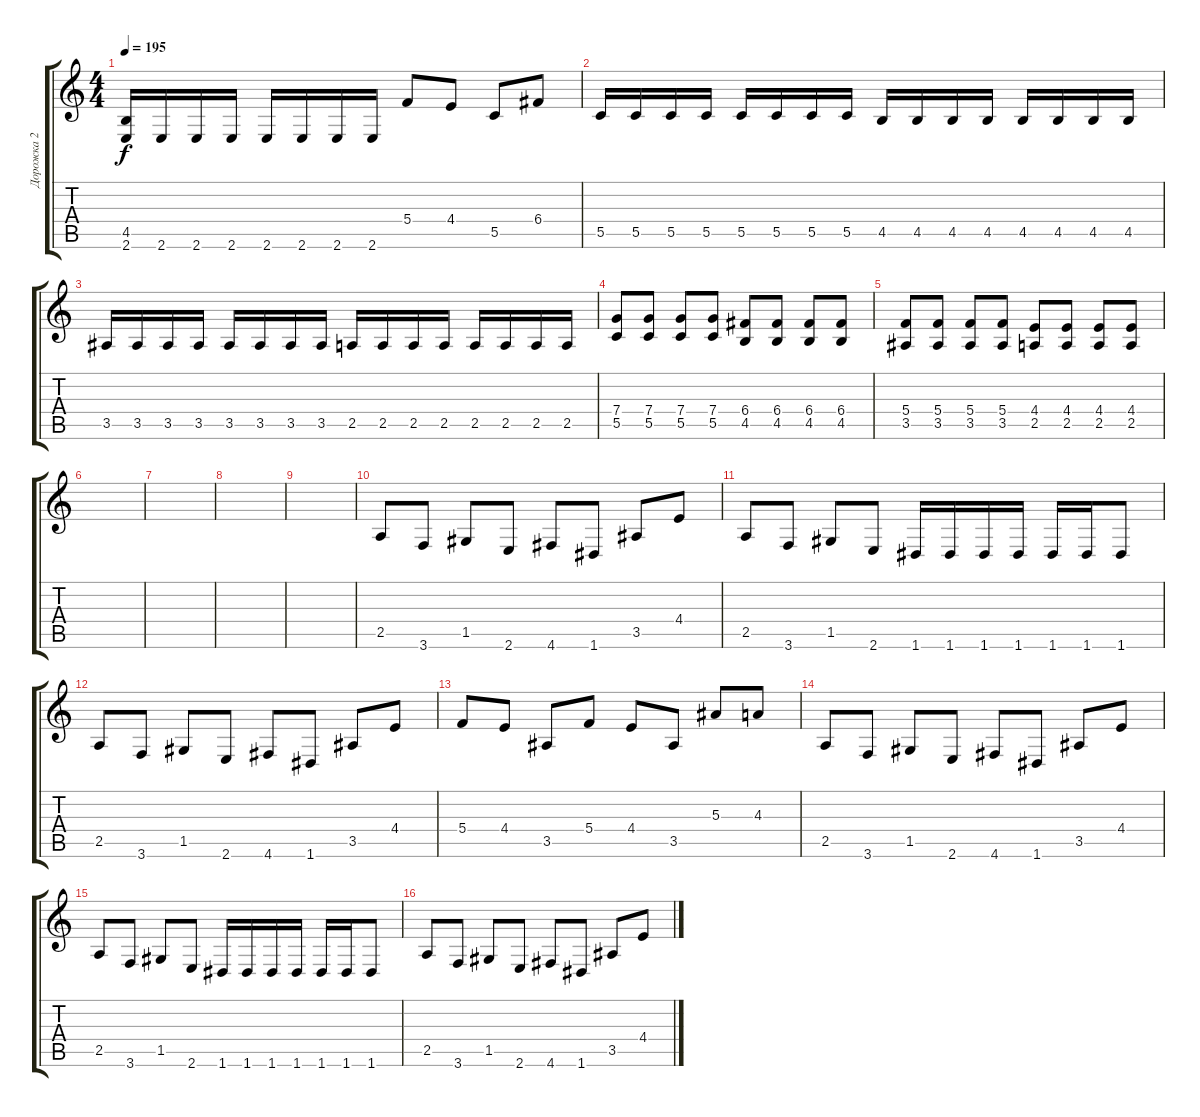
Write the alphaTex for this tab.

\track ("Дорожка 2" "Дорожка 2") {instrument distortionguitar}
\staff {score tabs}
\tuning (D4 A3 F3 C3 G2 D2) {hide}
\ts (4 4)
\tempo 195
\clef g2
\ks c
(4.5 2.6).16{dy f} 2.6.16 2.6.16 2.6.16 2.6.16 2.6.16 2.6.16 2.6.16 5.4.8 4.4.8 5.5.8 6.4.8 |
5.5.16 5.5.16 5.5.16 5.5.16 5.5.16 5.5.16 5.5.16 5.5.16 4.5.16 4.5.16 4.5.16 4.5.16 4.5.16 4.5.16 4.5.16 4.5.16 |
3.5.16 3.5.16 3.5.16 3.5.16 3.5.16 3.5.16 3.5.16 3.5.16 2.5.16 2.5.16 2.5.16 2.5.16 2.5.16 2.5.16 2.5.16 2.5.16 |
(7.4 5.5).8 (7.4 5.5).8 (7.4 5.5).8 (7.4 5.5).8 (6.4 4.5).8 (6.4 4.5).8 (6.4 4.5).8 (6.4 4.5).8 |
(5.4 3.5).8 (5.4 3.5).8 (5.4 3.5).8 (5.4 3.5).8 (4.4 2.5).8 (4.4 2.5).8 (4.4 2.5).8 (4.4 2.5).8 |
|
|
|
|
2.5.8 3.6.8 1.5.8 2.6.8 4.6.8 1.6.8 3.5.8 4.4.8 |
2.5.8 3.6.8 1.5.8 2.6.8 1.6.16 1.6.16 1.6.16 1.6.16 1.6.16 1.6.16 1.6.8 |
2.5.8 3.6.8 1.5.8 2.6.8 4.6.8 1.6.8 3.5.8 4.4.8 |
5.4.8 4.4.8 3.5.8 5.4.8 4.4.8 3.5.8 5.3.8 4.3.8 |
2.5.8 3.6.8 1.5.8 2.6.8 4.6.8 1.6.8 3.5.8 4.4.8 |
2.5.8 3.6.8 1.5.8 2.6.8 1.6.16 1.6.16 1.6.16 1.6.16 1.6.16 1.6.16 1.6.8 |
2.5.8 3.6.8 1.5.8 2.6.8 4.6.8 1.6.8 3.5.8 4.4.8
